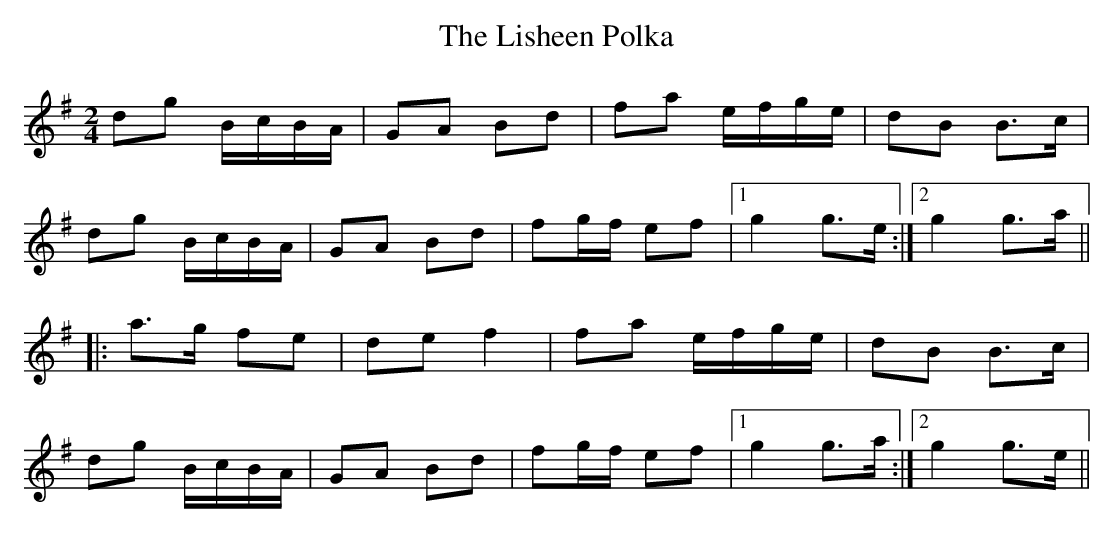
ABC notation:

X:1
T:Lisheen Polka, The
M:2/4
L:1/8
K:G
dg B/c/B/A/ | GA Bd | fa e/f/g/e/ | dB B>c |
dg B/c/B/A/ | GA Bd | fg/f/ ef |1 g2 g>e :|2 g2 g>a ||
|: a>g fe | de f2 | fa e/f/g/e/ | dB B>c |
dg B/c/B/A/ | GA Bd | fg/f/ ef |1 g2 g>a :|2 g2 g>e ||
